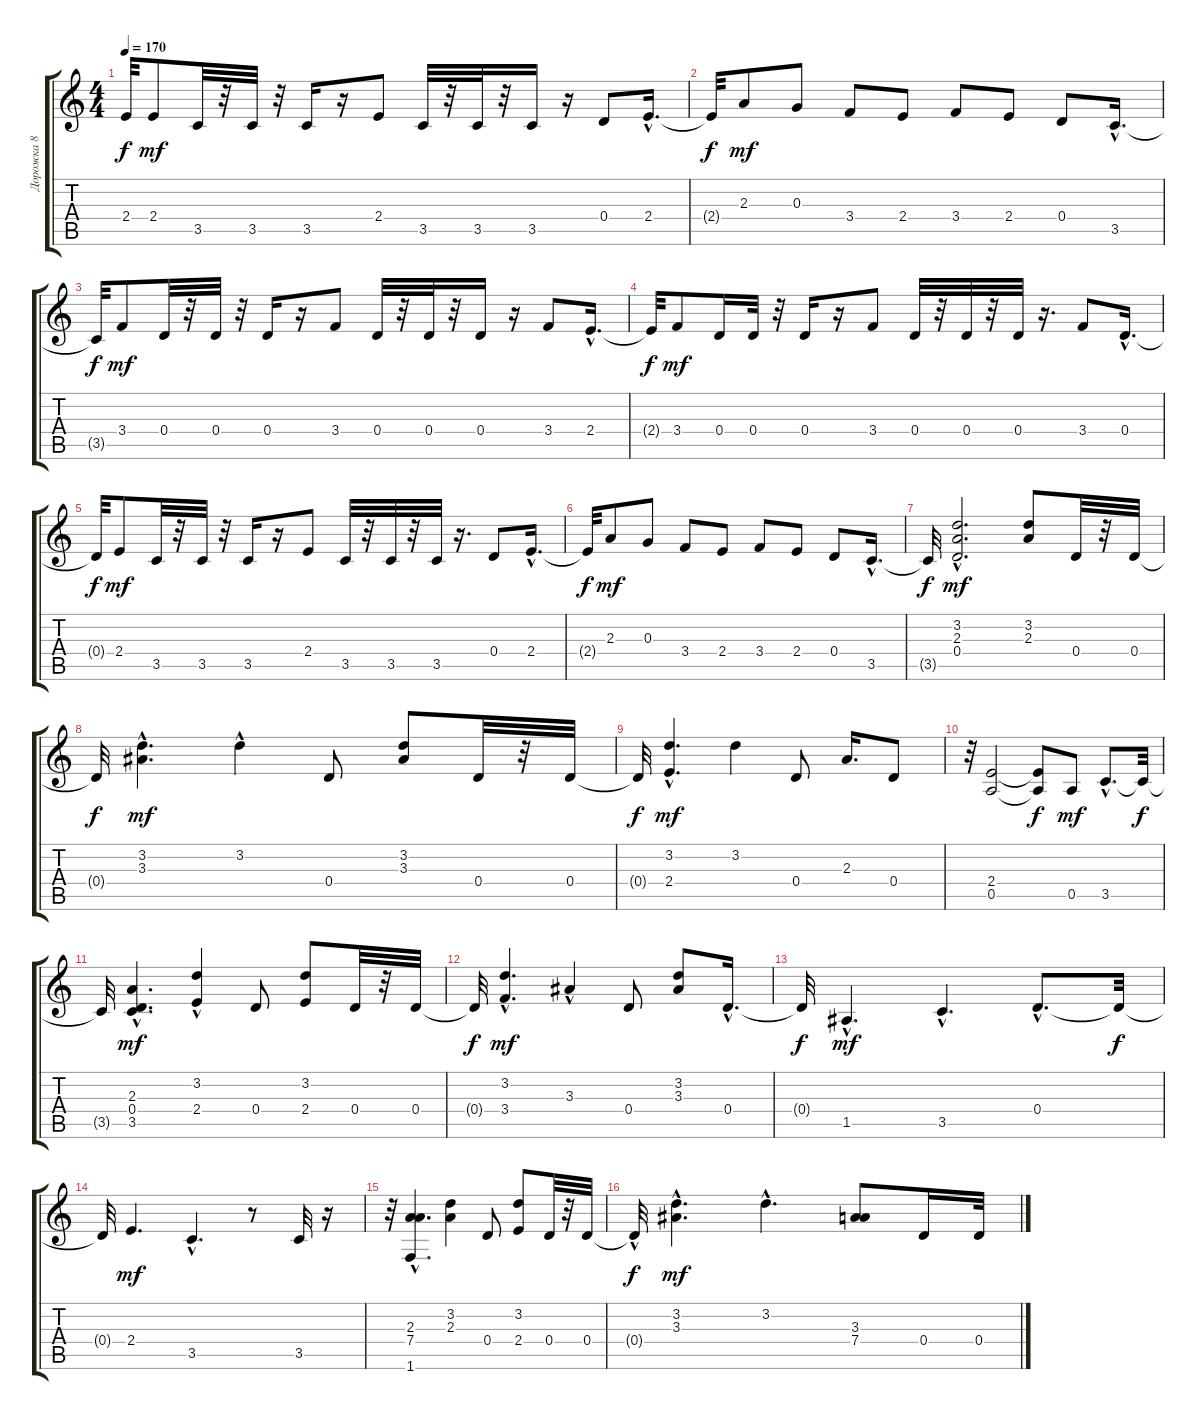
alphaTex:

\track ("Дорожка 8" "Дорожка 8") {instrument overdrivenguitar}
\staff {score tabs}
\tuning (E4 B3 G3 D3 A2 E2) {hide}
\ts (4 4)
\tempo 170
\clef g2
\ks c
2.4{t}.32{dy f} 2.4.8{dy mf} 3.5.32 r.32 3.5.32 r.32 3.5.16 r.16 2.4.8 3.5.32 r.32 3.5.32 r.32 3.5.16 r.16 0.4.8 2.4{hac}.16{d} |
2.4{t}.32{dy f} 2.3.8{dy mf} 0.3.8 3.4.8 2.4.8 3.4.8 2.4.8 0.4.8 3.5{hac}.16{d} |
3.5{t}.32{dy f} 3.4.8{dy mf} 0.4.32 r.32 0.4.32 r.32 0.4.16 r.16 3.4.8 0.4.32 r.32 0.4.32 r.32 0.4.16 r.16 3.4.8 2.4{hac}.16{d} |
2.4{t}.32{dy f} 3.4.8{dy mf} 0.4.16 0.4.32 r.32 0.4.16 r.16 3.4.8 0.4.32 r.32 0.4.32 r.32 0.4.32 r.16{d} 3.4.8 0.4{hac}.16{d} |
0.4{t}.32{dy f} 2.4.8{dy mf} 3.5.32 r.32 3.5.32 r.32 3.5.16 r.16 2.4.8 3.5.32 r.32 3.5.32 r.32 3.5.32 r.16{d} 0.4.8 2.4{hac}.16{d} |
2.4{t}.32{dy f} 2.3.8{dy mf} 0.3.8 3.4.8 2.4.8 3.4.8 2.4.8 0.4.8 3.5{hac}.16{d} |
3.5{t}.32{dy f} (3.2{hac} 2.3{hac} 0.4{hac}).2{d dy mf} (3.2 2.3).8 0.4.32 r.32 0.4.32 |
0.4{t}.32{dy f} (3.2{hac} 3.3{hac}).4{d dy mf} 3.2{hac}.4 0.4.8 (3.2 3.3).8 0.4.32 r.32 0.4.32 |
0.4{t}.32{dy f} (3.2{hac} 2.4{hac}).4{d dy mf} 3.2.4 0.4.8 2.3.16{d} 0.4.8 |
r.32 (2.4 0.5).2 (2.4{t} 0.5{t}).8{dy f} 0.5.8{dy mf} 3.5{hac}.8{d} 3.5{t}.32{dy f} |
3.5{t}.32 (2.3{hac} 0.4 3.5{hac}).4{d dy mf} (3.2 2.4{hac}).4 0.4.8 (3.2 2.4).8 0.4.32 r.32 0.4.32 |
0.4{t}.32{dy f} (3.2{hac} 3.4{hac}).4{d dy mf} 3.3{hac}.4 0.4.8 (3.2 3.3).8 0.4{hac}.16{d} |
0.4{t}.32{dy f} 1.5{hac}.4{d dy mf} 3.5{hac}.4{d} 0.4{hac}.8{d} 0.4{t}.32{dy f} |
0.4{t}.32 2.4.4{d dy mf} 3.5{hac}.4{d} r.8 3.5.32 r.16 |
r.32 (2.3{hac} 7.4{hac} 1.6{hac}).4{d} (3.2 2.3).4 0.4.8 (3.2 2.4).8 0.4.32 r.32 0.4.32 |
0.4{hac t}.32{dy f} (3.2{hac} 3.3{hac}).4{d dy mf} 3.2{hac}.4{d} (3.3 7.4).8 0.4.16 0.4.32
